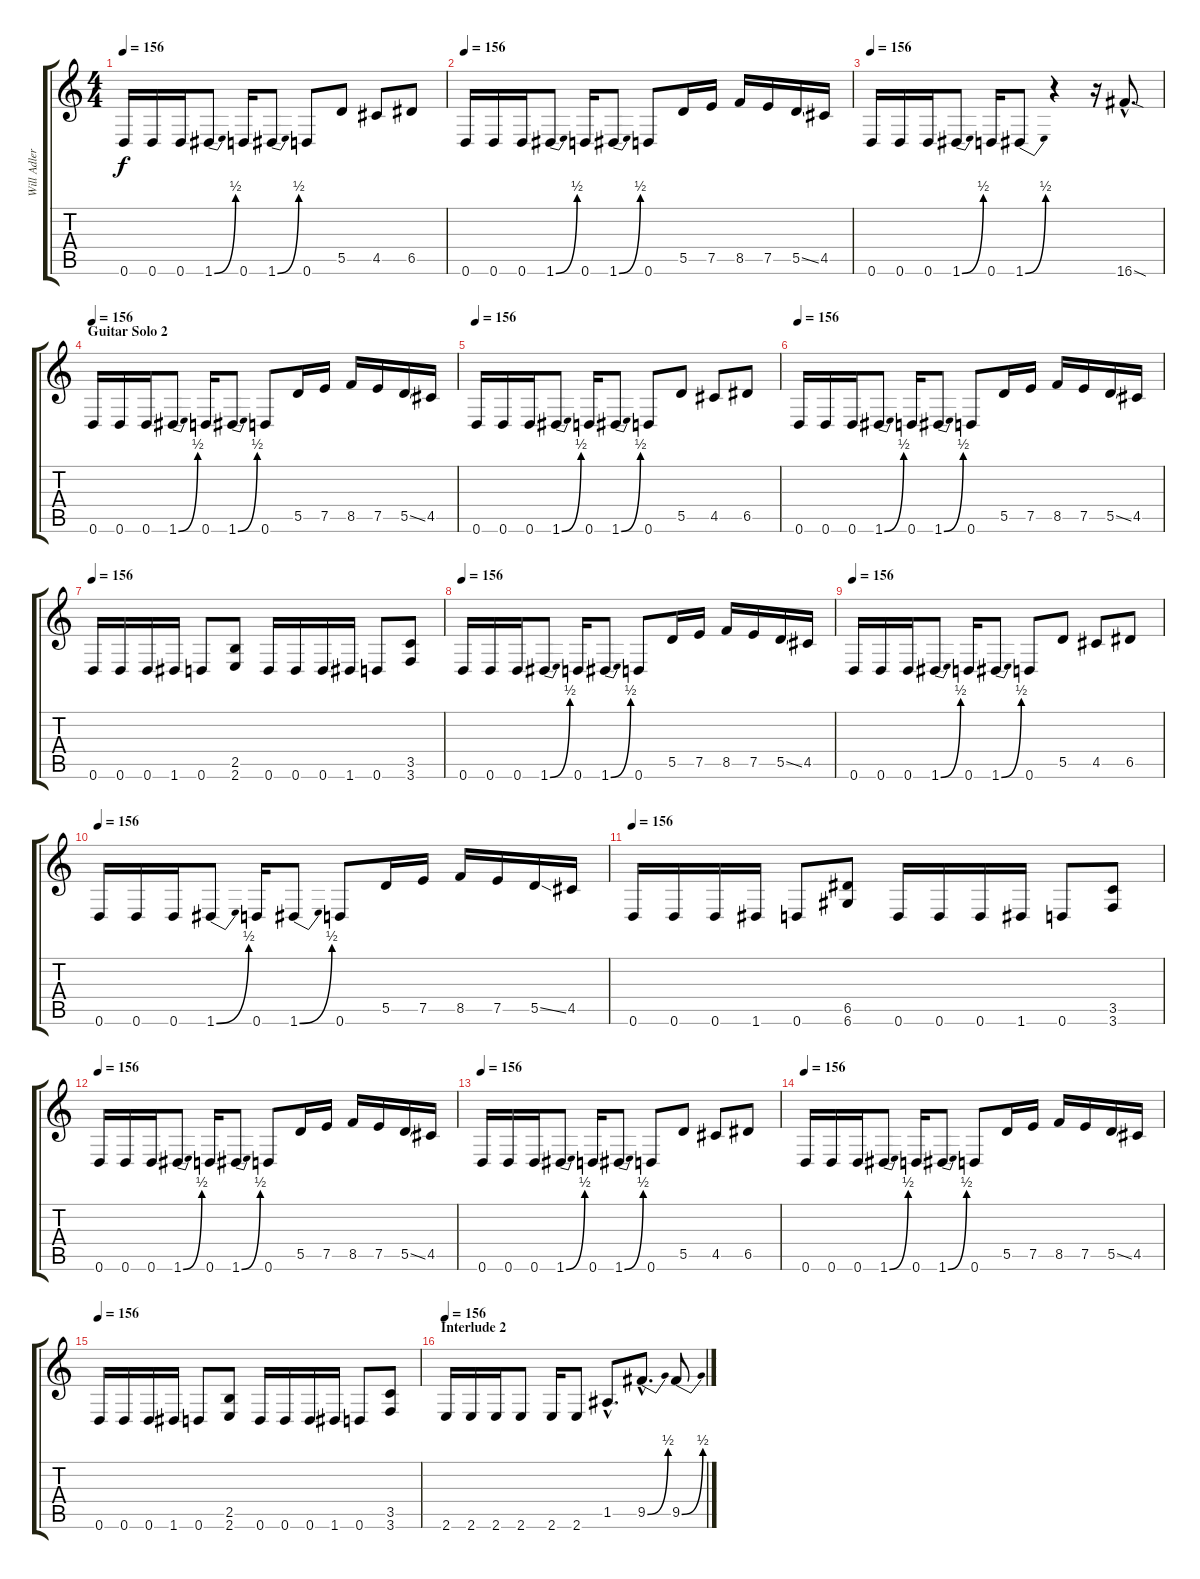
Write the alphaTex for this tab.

\track ("Will Adler - Rhythm" "Will Adler") {instrument distortionguitar}
\staff {score tabs}
\tuning (E4 B3 G3 D3 A2 D2) {hide}
\ts (4 4)
\tempo 156
\clef g2
\ks c
0.6.16{dy f} 0.6.16 0.6.16 1.6{be (bend 0 0 60 2)}.8 0.6.16 1.6{be (bend 0 0 60 2)}.8 0.6.8 5.5.8 4.5.8 6.5.8 |
\tempo 156
0.6.16 0.6.16 0.6.16 1.6{be (bend 0 0 60 2)}.8 0.6.16 1.6{be (bend 0 0 60 2)}.8 0.6.8 5.5.16 7.5.16 8.5.16 7.5.16 5.5{ss}.16 4.5.16 |
\tempo 156
0.6.16 0.6.16 0.6.16 1.6{be (bend 0 0 60 2)}.8 0.6.16 1.6{be (bend 0 0 60 2)}.8 r.4 r.16 16.6{sod hac}.8{d} |
\section ("" "Guitar Solo 2")
\tempo 156
0.6.16 0.6.16 0.6.16 1.6{be (bend 0 0 60 2)}.8 0.6.16 1.6{be (bend 0 0 60 2)}.8 0.6.8 5.5.16 7.5.16 8.5.16 7.5.16 5.5{ss}.16 4.5.16 |
\tempo 156
0.6.16 0.6.16 0.6.16 1.6{be (bend 0 0 60 2)}.8 0.6.16 1.6{be (bend 0 0 60 2)}.8 0.6.8 5.5.8 4.5.8 6.5.8 |
\tempo 156
0.6.16 0.6.16 0.6.16 1.6{be (bend 0 0 60 2)}.8 0.6.16 1.6{be (bend 0 0 60 2)}.8 0.6.8 5.5.16 7.5.16 8.5.16 7.5.16 5.5{ss}.16 4.5.16 |
\tempo 156
0.6.16 0.6.16 0.6.16 1.6.16 0.6.8 (2.5 2.6).8 0.6.16 0.6.16 0.6.16 1.6.16 0.6.8 (3.5 3.6).8 |
\tempo 156
0.6.16 0.6.16 0.6.16 1.6{be (bend 0 0 60 2)}.8 0.6.16 1.6{be (bend 0 0 60 2)}.8 0.6.8 5.5.16 7.5.16 8.5.16 7.5.16 5.5{ss}.16 4.5.16 |
\tempo 156
0.6.16 0.6.16 0.6.16 1.6{be (bend 0 0 60 2)}.8 0.6.16 1.6{be (bend 0 0 60 2)}.8 0.6.8 5.5.8 4.5.8 6.5.8 |
\tempo 156
0.6.16 0.6.16 0.6.16 1.6{be (bend 0 0 60 2)}.8 0.6.16 1.6{be (bend 0 0 60 2)}.8 0.6.8 5.5.16 7.5.16 8.5.16 7.5.16 5.5{ss}.16 4.5.16 |
\tempo 156
0.6.16 0.6.16 0.6.16 1.6.16 0.6.8 (6.5 6.6).8 0.6.16 0.6.16 0.6.16 1.6.16 0.6.8 (3.5 3.6).8 |
\tempo 156
0.6.16 0.6.16 0.6.16 1.6{be (bend 0 0 60 2)}.8 0.6.16 1.6{be (bend 0 0 60 2)}.8 0.6.8 5.5.16 7.5.16 8.5.16 7.5.16 5.5{ss}.16 4.5.16 |
\tempo 156
0.6.16 0.6.16 0.6.16 1.6{be (bend 0 0 60 2)}.8 0.6.16 1.6{be (bend 0 0 60 2)}.8 0.6.8 5.5.8 4.5.8 6.5.8 |
\tempo 156
0.6.16 0.6.16 0.6.16 1.6{be (bend 0 0 60 2)}.8 0.6.16 1.6{be (bend 0 0 60 2)}.8 0.6.8 5.5.16 7.5.16 8.5.16 7.5.16 5.5{ss}.16 4.5.16 |
\tempo 156
0.6.16 0.6.16 0.6.16 1.6.16 0.6.8 (2.5 2.6).8 0.6.16 0.6.16 0.6.16 1.6.16 0.6.8 (3.5 3.6).8 |
\section ("" "Interlude 2")
\tempo 156
2.6.16 2.6.16 2.6.16 2.6.8 2.6.16 2.6.8 1.5{hac}.8{d} 9.5{be (bend 0 0 60 2) hac}.8{d} 9.5{be (bend 0 0 60 2)}.8
